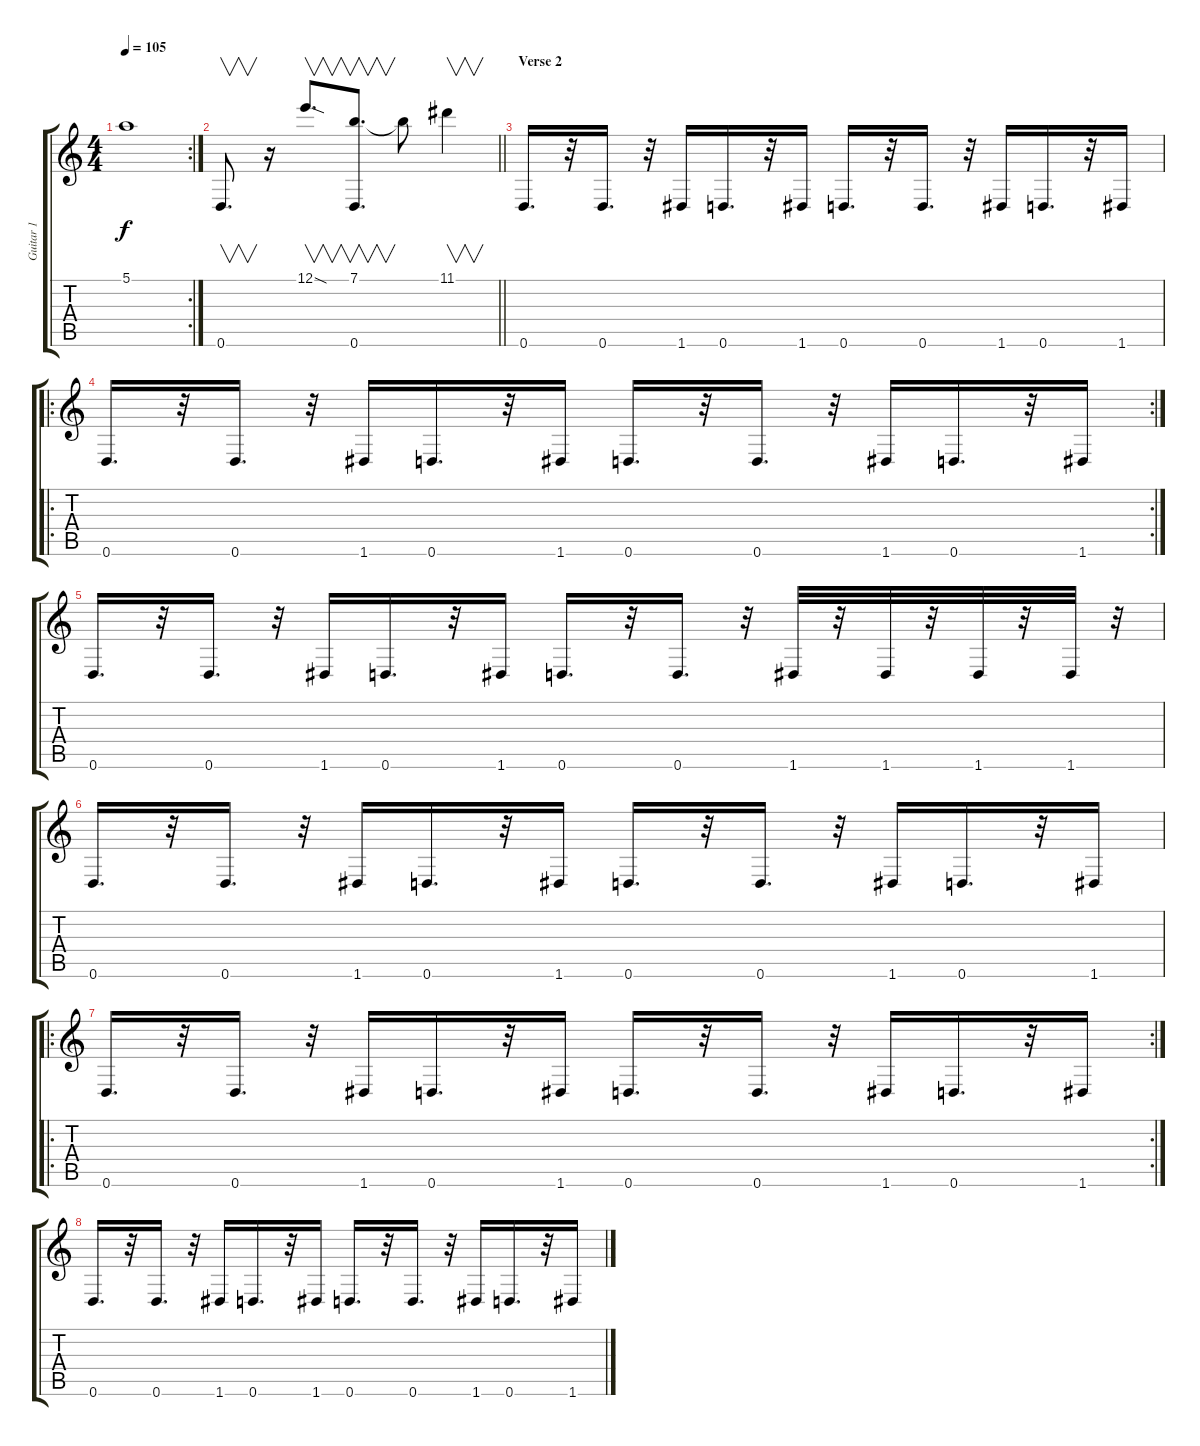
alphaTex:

\track ("Guitar 1" "Guitar 1") {instrument distortionguitar}
\staff {score tabs}
\tuning (E4 B3 G3 D3 A2 D2) {hide}
\rc 2
\ts (4 4)
\tempo 105
\clef g2
\ks c
5.1{t}.1{dy f} |
\barLineRight lightlight
0.6.8{v d instrument electricguitarclean} r.16 12.1{sod}.8{v d} (7.1 0.6).8{v d} 7.1{t}.8 11.1.4{v} |
\section ("" "Verse 2")
0.6.16{d} r.32 0.6.16{d} r.32 1.6.16 0.6.16{d} r.32 1.6.16 0.6.16{d} r.32 0.6.16{d} r.32 1.6.16 0.6.16{d} r.32 1.6.16 |
\ro
\rc 2
0.6.16{d} r.32 0.6.16{d} r.32 1.6.16 0.6.16{d} r.32 1.6.16 0.6.16{d} r.32 0.6.16{d} r.32 1.6.16 0.6.16{d} r.32 1.6.16 |
0.6.16{d} r.32 0.6.16{d} r.32 1.6.16 0.6.16{d} r.32 1.6.16 0.6.16{d} r.32 0.6.16{d} r.32 1.6.32 r.32 1.6.32 r.32 1.6.32 r.32 1.6.32 r.32 |
0.6.16{d} r.32 0.6.16{d} r.32 1.6.16 0.6.16{d} r.32 1.6.16 0.6.16{d} r.32 0.6.16{d} r.32 1.6.16 0.6.16{d} r.32 1.6.16 |
\ro
\rc 2
0.6.16{d} r.32 0.6.16{d} r.32 1.6.16 0.6.16{d} r.32 1.6.16 0.6.16{d} r.32 0.6.16{d} r.32 1.6.16 0.6.16{d} r.32 1.6.16 |
0.6.16{d} r.32 0.6.16{d} r.32 1.6.16 0.6.16{d} r.32 1.6.16 0.6.16{d} r.32 0.6.16{d} r.32 1.6.16 0.6.16{d} r.32 1.6.16
